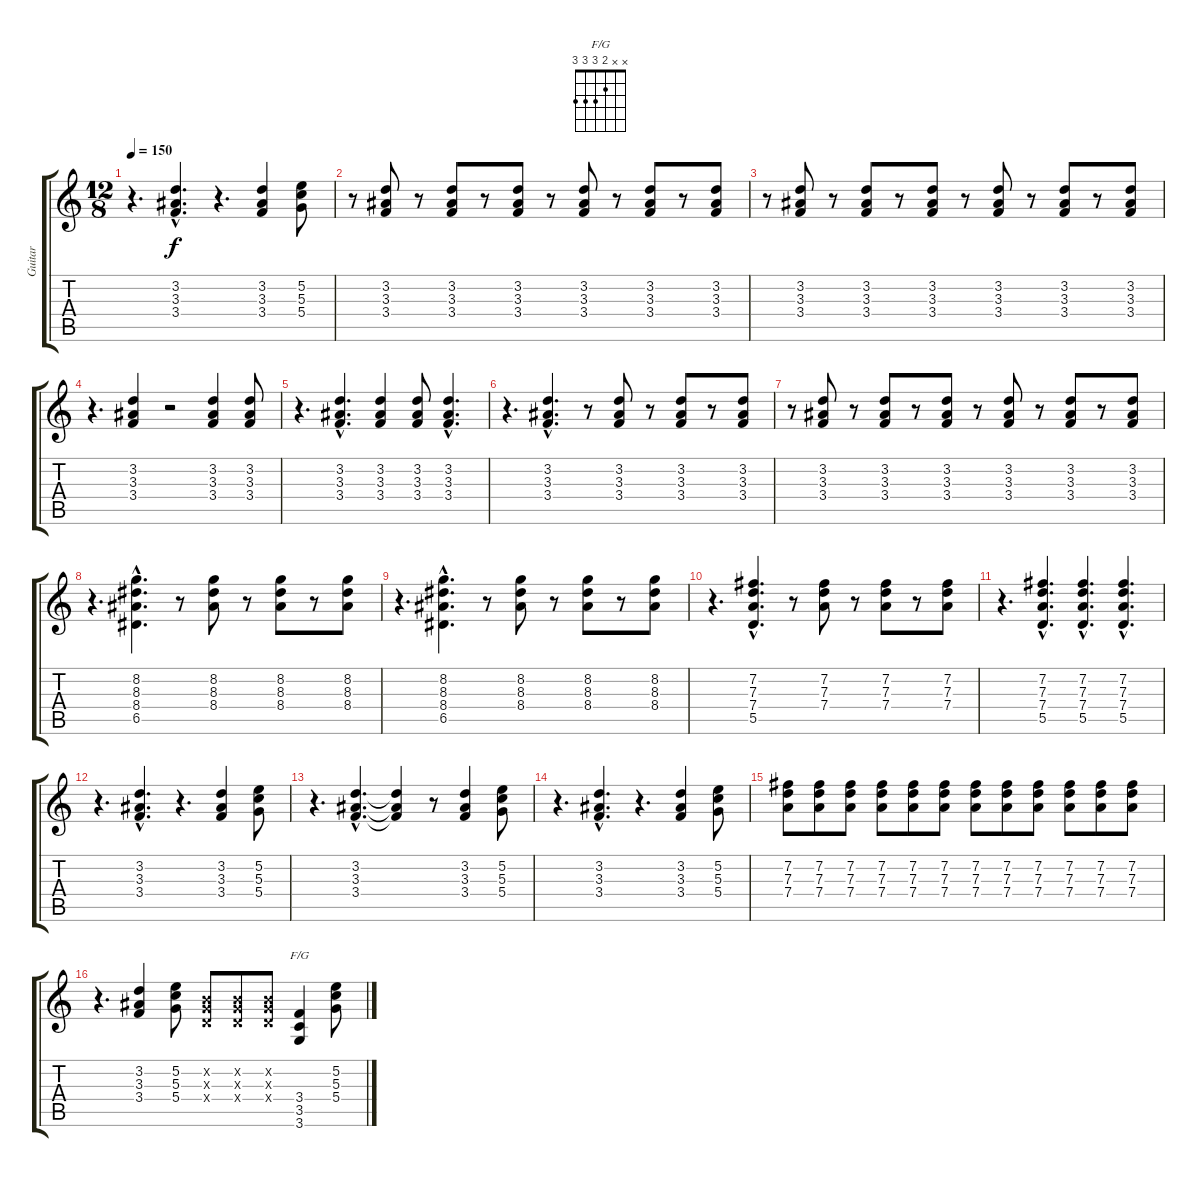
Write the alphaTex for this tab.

\track ("Guitar" "Guitar") {instrument electricguitarclean}
\staff {score tabs}
\tuning (E4 B3 G3 D3 A2 E2) {hide}
\chord ("F/G" x x 2 3 3 3)
\ts (12 8)
\tempo 150
\clef g2
\ks c
r.4{d dy f} (3.2{hac} 3.3{hac} 3.4{hac}).4{d} r.4{d} (3.2 3.3 3.4).4 (5.2 5.3 5.4).8 |
r.8 (3.2 3.3 3.4).8 r.8 (3.2 3.3 3.4).8 r.8 (3.2 3.3 3.4).8 r.8 (3.2 3.3 3.4).8 r.8 (3.2 3.3 3.4).8 r.8 (3.2 3.3 3.4).8 |
r.8 (3.2 3.3 3.4).8 r.8 (3.2 3.3 3.4).8 r.8 (3.2 3.3 3.4).8 r.8 (3.2 3.3 3.4).8 r.8 (3.2 3.3 3.4).8 r.8 (3.2 3.3 3.4).8 |
r.4{d} (3.2 3.3 3.4).4 r.2 (3.2 3.3 3.4).4 (3.2 3.3 3.4).8 |
r.4{d} (3.2{hac} 3.3{hac} 3.4{hac}).4{d} (3.2 3.3 3.4).4 (3.2 3.3 3.4).8 (3.2{hac} 3.3{hac} 3.4{hac}).4{d} |
r.4{d} (3.2{hac} 3.3{hac} 3.4{hac}).4{d} r.8 (3.2 3.3 3.4).8 r.8 (3.2 3.3 3.4).8 r.8 (3.2 3.3 3.4).8 |
r.8 (3.2 3.3 3.4).8 r.8 (3.2 3.3 3.4).8 r.8 (3.2 3.3 3.4).8 r.8 (3.2 3.3 3.4).8 r.8 (3.2 3.3 3.4).8 r.8 (3.2 3.3 3.4).8 |
r.4{d} (8.2{hac} 8.3{hac} 8.4{hac} 6.5{hac}).4{d} r.8 (8.2 8.3 8.4).8 r.8 (8.2 8.3 8.4).8 r.8 (8.2 8.3 8.4).8 |
r.4{d} (8.2{hac} 8.3{hac} 8.4{hac} 6.5{hac}).4{d} r.8 (8.2 8.3 8.4).8 r.8 (8.2 8.3 8.4).8 r.8 (8.2 8.3 8.4).8 |
r.4{d} (7.2{hac} 7.3{hac} 7.4{hac} 5.5{hac}).4{d} r.8 (7.2 7.3 7.4).8 r.8 (7.2 7.3 7.4).8 r.8 (7.2 7.3 7.4).8 |
r.4{d} (7.2{hac} 7.3{hac} 7.4{hac} 5.5{hac}).4{d} (7.2{hac} 7.3{hac} 7.4{hac} 5.5{hac}).4{d} (7.2{hac} 7.3{hac} 7.4{hac} 5.5{hac}).4{d} |
r.4{d} (3.2{hac} 3.3{hac} 3.4{hac}).4{d} r.4{d} (3.2 3.3 3.4).4 (5.2 5.3 5.4).8 |
r.4{d} (3.2{hac} 3.3{hac} 3.4{hac}).4{d} (3.2{t} 3.3{t} 3.4{t}).4 r.8 (3.2 3.3 3.4).4 (5.2 5.3 5.4).8 |
r.4{d} (3.2{hac} 3.3{hac} 3.4{hac}).4{d} r.4{d} (3.2 3.3 3.4).4 (5.2 5.3 5.4).8 |
(7.2 7.3 7.4).8 (7.2 7.3 7.4).8 (7.2 7.3 7.4).8 (7.2 7.3 7.4).8 (7.2 7.3 7.4).8 (7.2 7.3 7.4).8 (7.2 7.3 7.4).8 (7.2 7.3 7.4).8 (7.2 7.3 7.4).8 (7.2 7.3 7.4).8 (7.2 7.3 7.4).8 (7.2 7.3 7.4).8 |
r.4{d} (3.2 3.3 3.4).4 (5.2 5.3 5.4).8 (0.2{x} 0.3{x} 0.4{x}).8 (0.2{x} 0.3{x} 0.4{x}).8 (0.2{x} 0.3{x} 0.4{x}).8 (3.4 3.5 3.6).4{ch "F/G"} (5.2 5.3 5.4).8
